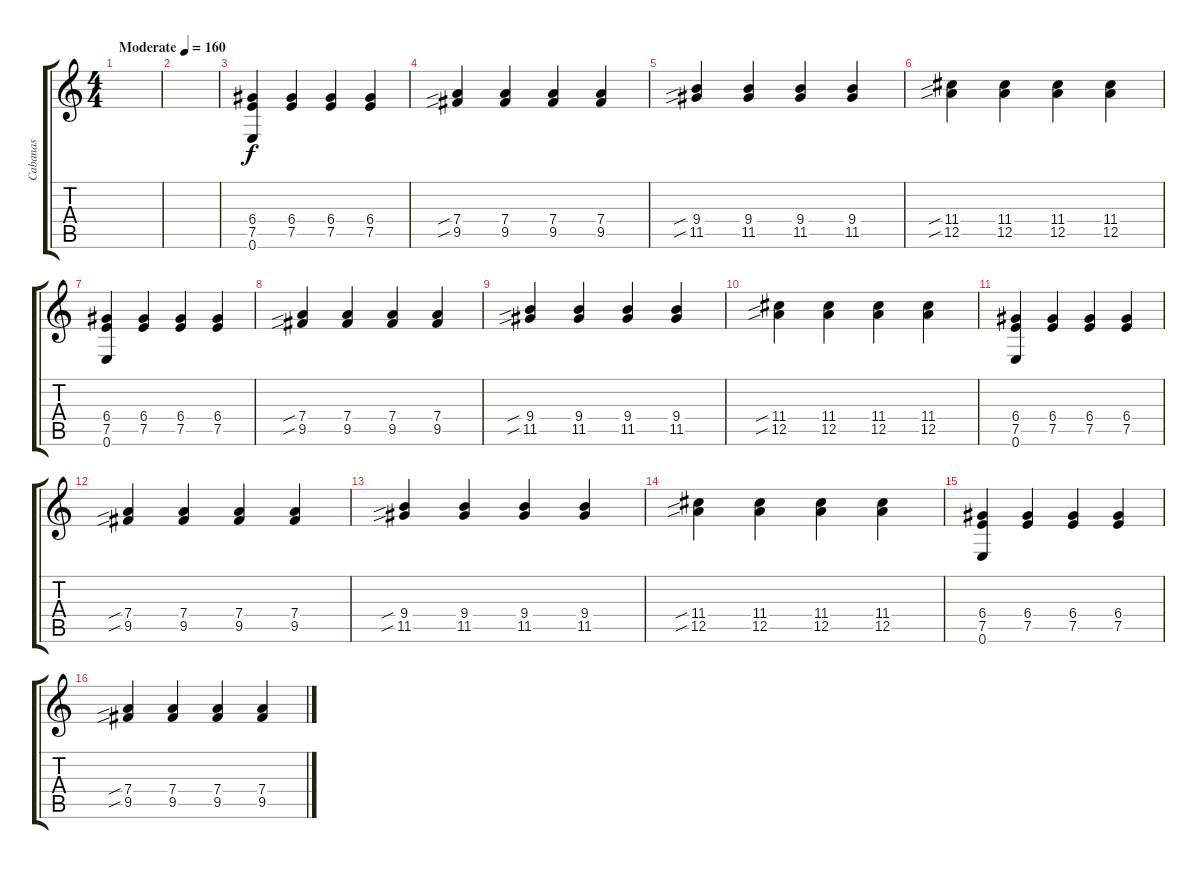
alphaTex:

\track ("Cabanas" "Cabanas") {instrument acousticguitarsteel}
\staff {score tabs}
\tuning (E4 B3 G3 D3 A2 E2) {hide}
\ts (4 4)
\tempo (160 "Moderate")
\clef g2
\ks c
|
|
(6.4 7.5 0.6).4 (6.4 7.5).4 (6.4 7.5).4 (6.4 7.5).4 |
(7.4{sib} 9.5{sib}).4 (7.4 9.5).4 (7.4 9.5).4 (7.4 9.5).4 |
(9.4{sib} 11.5{sib}).4 (9.4 11.5).4 (9.4 11.5).4 (9.4 11.5).4 |
(11.4{sib} 12.5{sib}).4 (11.4 12.5).4 (11.4 12.5).4 (11.4 12.5).4 |
(6.4 7.5 0.6).4 (6.4 7.5).4 (6.4 7.5).4 (6.4 7.5).4 |
(7.4{sib} 9.5{sib}).4 (7.4 9.5).4 (7.4 9.5).4 (7.4 9.5).4 |
(9.4{sib} 11.5{sib}).4 (9.4 11.5).4 (9.4 11.5).4 (9.4 11.5).4 |
(11.4{sib} 12.5{sib}).4 (11.4 12.5).4 (11.4 12.5).4 (11.4 12.5).4 |
(6.4 7.5 0.6).4 (6.4 7.5).4 (6.4 7.5).4 (6.4 7.5).4 |
(7.4{sib} 9.5{sib}).4 (7.4 9.5).4 (7.4 9.5).4 (7.4 9.5).4 |
(9.4{sib} 11.5{sib}).4 (9.4 11.5).4 (9.4 11.5).4 (9.4 11.5).4 |
(11.4{sib} 12.5{sib}).4 (11.4 12.5).4 (11.4 12.5).4 (11.4 12.5).4 |
(6.4 7.5 0.6).4 (6.4 7.5).4 (6.4 7.5).4 (6.4 7.5).4 |
(7.4{sib} 9.5{sib}).4 (7.4 9.5).4 (7.4 9.5).4 (7.4 9.5).4
